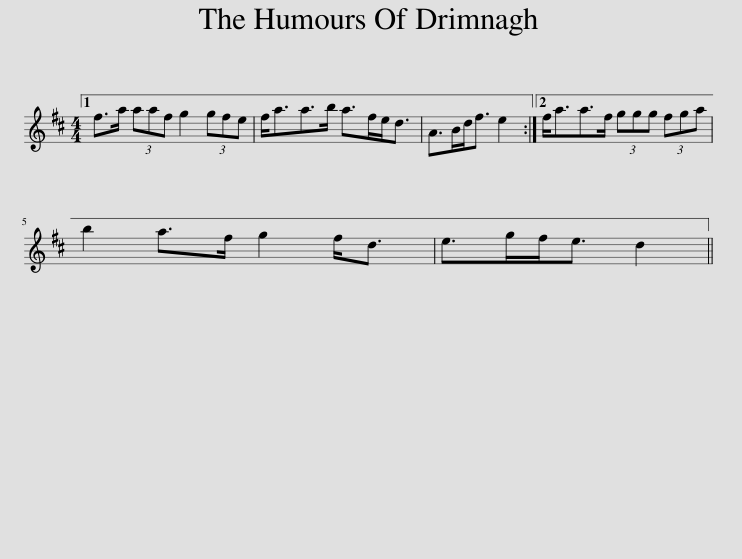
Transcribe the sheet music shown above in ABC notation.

X:1
L:1/8
M:4/4
I:linebreak $
K:D
V:1 treble
V:1
 f>a (3aaf g2 (3gfe | f<aa>b a>fe<d | A>Bd<f e2 :|2 f<aa>f (3ggg (3fga |$ b2 a>f g2 f<d | %5
 e>gf<e d2 || %6
